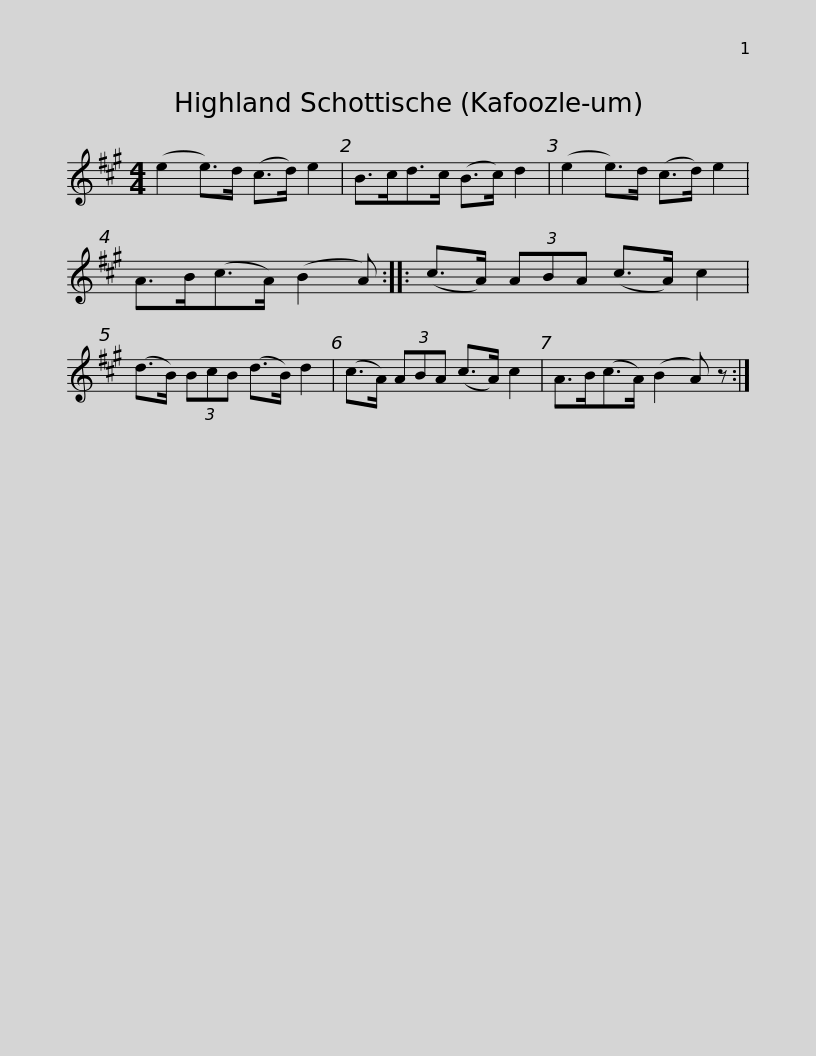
X:1
L:1/8
M:4/4
I:linebreak $
K:A
V:1 treble
V:1
 (e2 e>)d (c>d) e2 | B>cd>c (B>c) d2 | (e2 e>)d (c>d) e2 | A>B(c>A) (B2 A) :: (c>A) (3ABA (c>A) c2 |$ %5
 (d>B) (3BcB (d>B) d2 | (c>A) (3ABA (c>A) c2 | A>B(c>A) (B2 A) z :| %8
